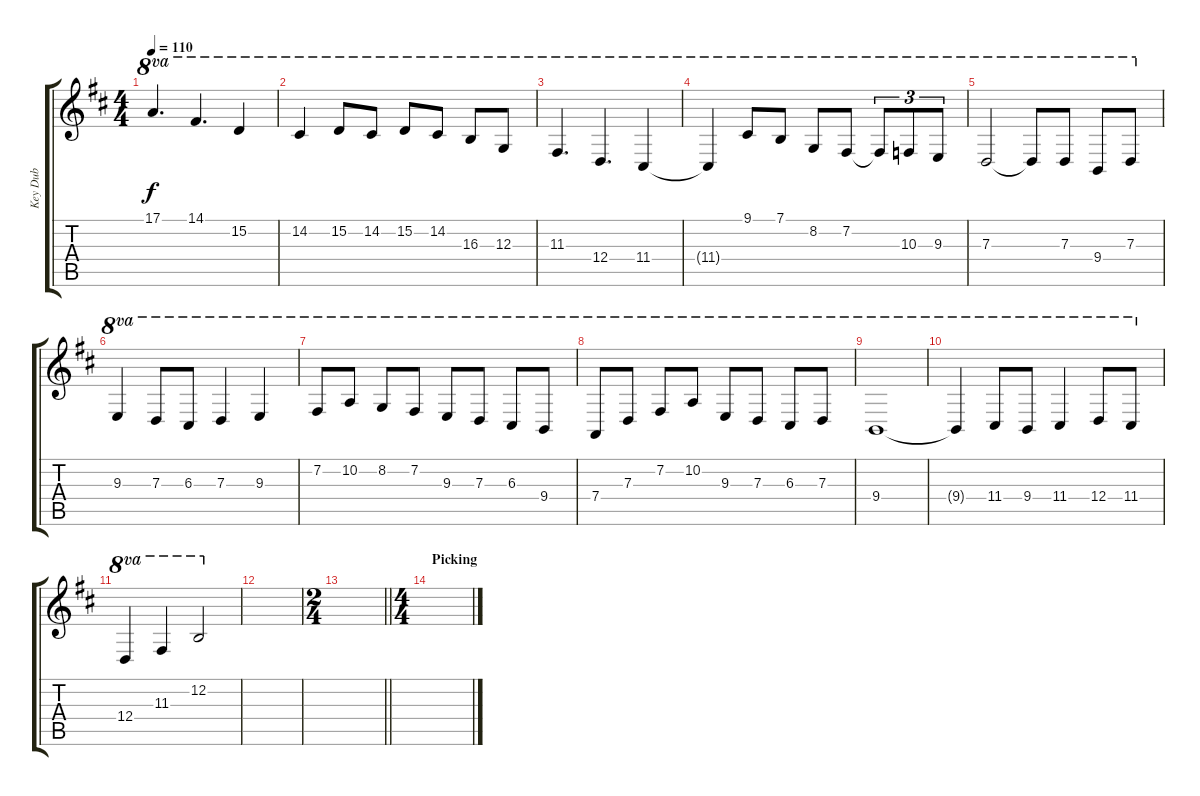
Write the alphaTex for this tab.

\track ("Key Dub" "Key Dub") {instrument synthstrings1}
\staff {score tabs}
\tuning (E4 B3 G3 D3 A2 E2) {hide}
\ts (4 4)
\tempo 110
\clef g2
\ks bminor
17.1.4{d ot 8va dy f} 14.1.4{d ot 8va} 15.2.4{ot 8va} |
14.2.4{ot 8va} 15.2.8{ot 8va} 14.2.8{ot 8va} 15.2.8{ot 8va} 14.2.8{ot 8va} 16.3.8{ot 8va} 12.3.8{ot 8va} |
11.3.4{d ot 8va} 12.4.4{d ot 8va} 11.4.4{ot 8va} |
11.4{t}.4{ot 8va} 9.1.8{ot 8va} 7.1.8{ot 8va} 8.2.8{ot 8va} 7.2.8{ot 8va} 7.2{t}.8{tu (3 2) ot 8va} 10.3.8{tu (3 2) ot 8va} 9.3.8{tu (3 2) ot 8va} |
7.3.2{ot 8va} 7.3{t}.8{ot 8va} 7.3.8{ot 8va} 9.4.8{ot 8va} 7.3.8{ot 8va} |
9.3.4{ot 8va} 7.3.8{ot 8va} 6.3.8{ot 8va} 7.3.4{ot 8va} 9.3.4{ot 8va} |
7.2.8{ot 8va} 10.2.8{ot 8va} 8.2.8{ot 8va} 7.2.8{ot 8va} 9.3.8{ot 8va} 7.3.8{ot 8va} 6.3.8{ot 8va} 9.4.8{ot 8va} |
7.4.8{ot 8va} 7.3.8{ot 8va} 7.2.8{ot 8va} 10.2.8{ot 8va} 9.3.8{ot 8va} 7.3.8{ot 8va} 6.3.8{ot 8va} 7.3.8{ot 8va} |
9.4.1{ot 8va} |
9.4{t}.4{ot 8va} 11.4.8{ot 8va} 9.4.8{ot 8va} 11.4.4{ot 8va} 12.4.8{ot 8va} 11.4.8{ot 8va} |
12.4.4{ot 8va} 11.3.4{ot 8va} 12.2.2{ot 8va} |
|
\ts (2 4)
\barLineRight lightlight
|
\ts (4 4)
\section ("" "Picking")
